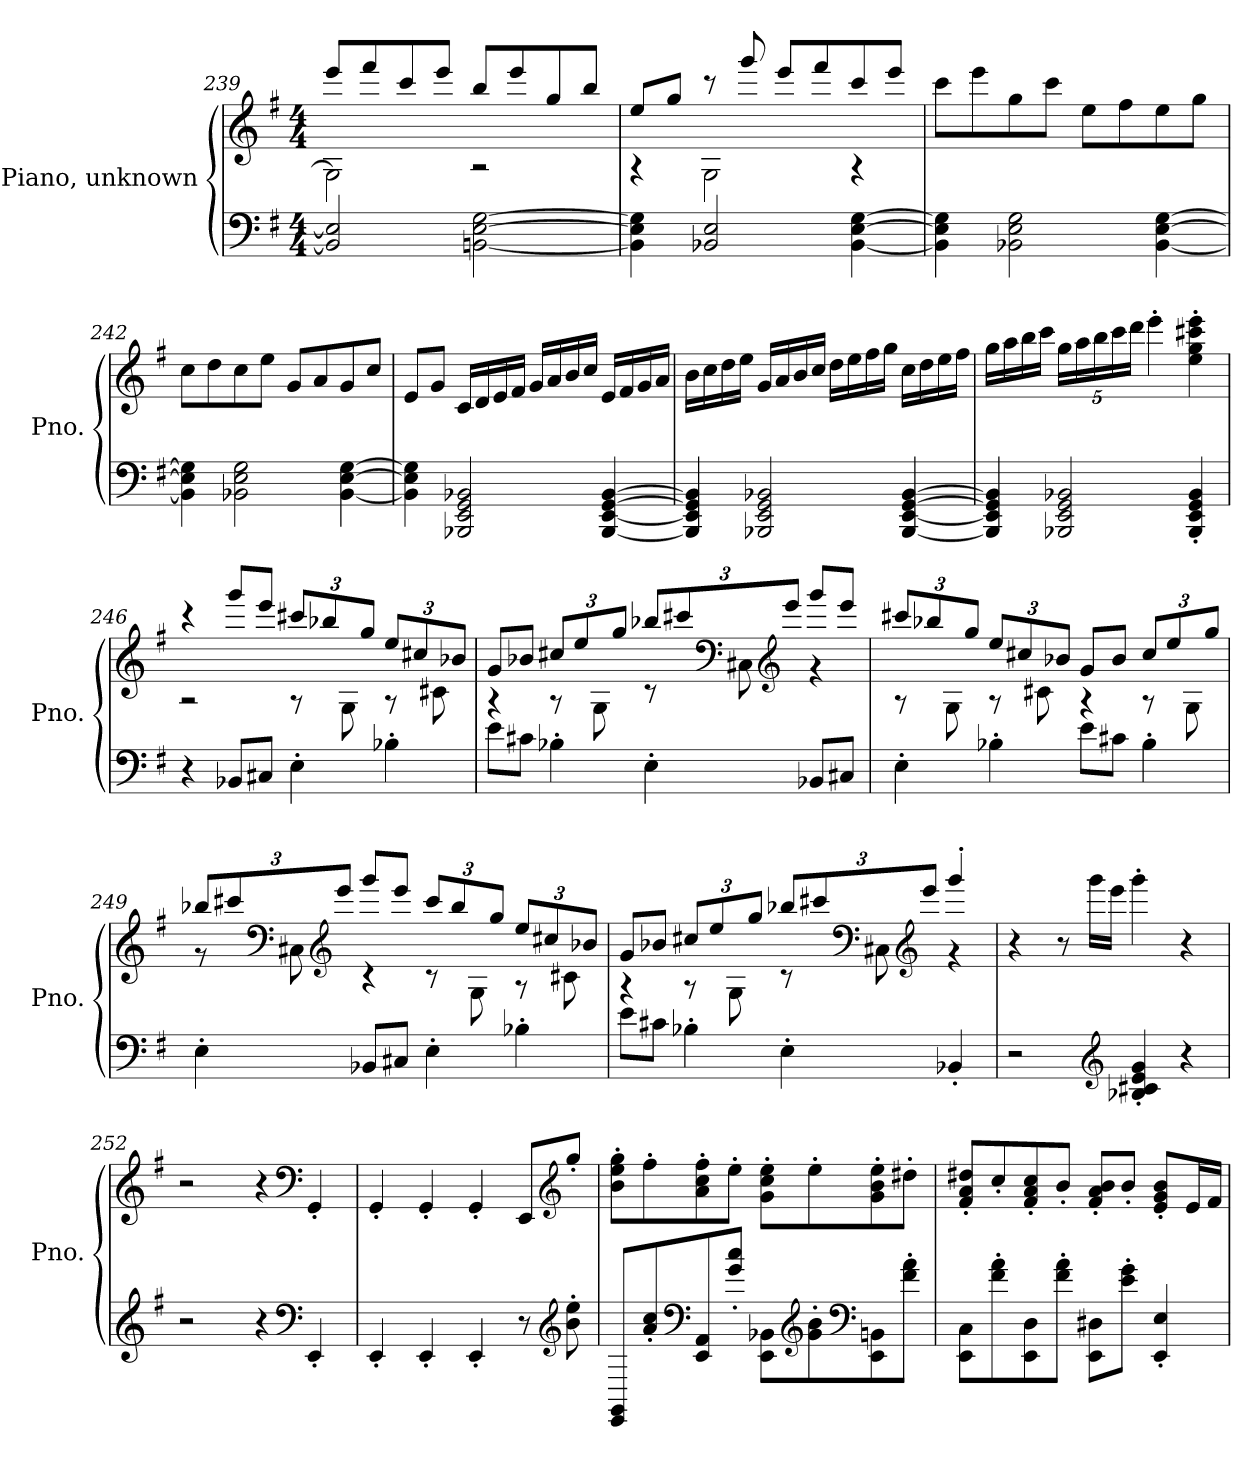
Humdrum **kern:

**kern	**kern
*part1	*part1
*staff2	*staff1
*I"Piano, unknown	*
*I'Pno.	*
*clefF4	*clefG2
*k[f#]	*k[f#]
*M4/4	*M4/4
=239	=239
*	*^
2BB-/] 2E/]	8eee/L	2G\]
.	8fff#/	.
.	8ccc/	.
.	8eee/J	.
[2BBn\ [2E\ [2G\	8bb/L	2r
.	8eee/	.
.	8gg/	.
.	8bb/J	.
=240	=240	=240
4BB\] 4E\] 4G\]	8ee/L	4r
.	8gg/J	.
2BB-X/ 2E/	8r	2G\
.	8ggg/	.
.	8eee/L	.
.	8fff#/	.
[4BB-\ [4E\ [4G\	8ccc/	4r
.	8eee/J	.
*	*v	*v
!!LO:LB:g=z
=241	=241
4BB-\] 4E\] 4G\]	8ccc\L
.	8eee\
2BB-X\ 2E\ 2G\	8gg\
.	8ccc\J
.	8ee\L
.	8ff#\
[4BB-\ [4E\ [4G\	8ee\
.	8gg\J
=242	=242
4BB-\] 4E\] 4G\]	8cc\L
.	8dd\
2BB-X\ 2E\ 2G\	8cc\
.	8ee\J
.	8g/L
.	8a/
[4BB-\ [4E\ [4G\	8g/
.	8cc/J
=243	=243
4BB-\] 4E\] 4G\]	8e/L
.	8g/J
2BBB-X/ 2EE/ 2GG/ 2BB-X/	16c/LL
.	16d/
.	16e/
.	16f#/JJ
.	16g/LL
.	16a/
.	16b/
.	16cc/JJ
[4BBB-/ [4EE/ [4GG/ [4BB-/	16e/LL
.	16f#/
.	16g/
.	16a/JJ
!!LO:LB:g=z
=244	=244
4BBB-/] 4EE/] 4GG/] 4BB-/]	16b\LL
.	16cc\
.	16dd\
.	16ee\JJ
2BBB-X/ 2EE/ 2GG/ 2BB-X/	16g/LL
.	16a/
.	16b/
.	16cc/JJ
.	16dd\LL
.	16ee\
.	16ff#\
.	16gg\JJ
[4BBB-/ [4EE/ [4GG/ [4BB-/	16cc\LL
.	16dd\
.	16ee\
.	16ff#\JJ
=245	=245
4BBB-/] 4EE/] 4GG/] 4BB-/]	16gg\LL
.	16aa\
.	16bb\
.	16ccc\JJ
*	*Xbrackettup
2BBB-X/ 2EE/ 2GG/ 2BB-X/	20gg\LL
.	20aa\
.	20bb\
.	20ccc\
.	20ddd\JJ
.	4eee'\
4BBB-/' 4EE/' 4GG/' 4BB-/'	4ee\' 4gg\' 4ccc#X\' 4eee\'
!!LO:PB:g=z
=246	=246
*	*^
4r	4r	2r
8BB-X/L	8ggg/L	.
8C#X/J	8eee/J	.
4E'\	12ccc#X/L	8r
.	12bb-X/	.
.	.	8G\
.	12gg/J	.
4B-X'\	12ee/L	8r
.	12cc#X/	.
.	.	8c#X\
.	12b-X/J	.
=247	=247	=247
8e\L	8g/L	4r
8c#X\J	8b-X/J	.
4B-X'\	12cc#X/L	8r
.	12ee/	.
.	.	8G\
.	12gg/J	.
4E'\	12bb-X/L	8r
.	12ccc#X/	.
*	*clefF4	*
.	.	8C#X\
*	*clefG2	*
.	12eee/J	.
8BB-X/L	8ggg/L	4r
8C#X/J	8eee/J	.
!!LO:LB:g=z	!!
=248	=248	=248
4E'\	12ccc#X/L	8r
.	12bb-X/	.
.	.	8G\
.	12gg/J	.
4B-X'\	12ee/L	8r
.	12cc#X/	.
.	.	8c#X\
.	12b-X/J	.
8e\L	8g/L	4r
8c#X\J	8b-/J	.
4B-'\	12cc#/L	8r
.	12ee/	.
.	.	8G\
.	12gg/J	.
=249	=249	=249
4E'\	12bb-X/L	8r
.	12ccc#X/	.
*	*clefF4	*
.	.	8C#X\
*	*clefG2	*
.	12eee/J	.
8BB-X/L	8ggg/L	4r
8C#X/J	8eee/J	.
4E'\	12ccc#/L	8r
.	12bb-/	.
.	.	8G\
.	12gg/J	.
4B-X'\	12ee/L	8r
.	12cc#X/	.
.	.	8c#X\
.	12b-X/J	.
!!LO:LB:g=z	!!
=250	=250	=250
8e\L	8g/L	4r
8c#X\J	8b-X/J	.
4B-X'\	12cc#X/L	8r
.	12ee/	.
.	.	8G\
.	12gg/J	.
4E'\	12bb-X/L	8r
.	12ccc#X/	.
*	*clefF4	*
.	.	8C#X\
*	*clefG2	*
.	12eee/J	.
4BB-X'/	4ggg'/	4r
*	*v	*v
=251	=251
2r	4r
.	8r
.	16ggg\LL
.	16eee\JJ
*clefG2	*
4B-X/' 4c#X/' 4e/' 4g/'	4ggg'\
4r	4r
=252	=252
2r	2r
4r	4r
*clefF4	*clefF4
4EE'/	4GG'/
=253	=253
4EE'/	4GG'/
4EE'/	4GG'/
4EE'/	4GG'/
8r	8EE/L
*clefG2	*clefG2
8b\' 8ee\'	8gg'/J
!!LO:LB:g=z
=254	=254
8EE/ 8GG/L	8b\' 8ee\' 8gg\'L
8a/' 8cc/'	8ff#'\
*clefF4	*
8EE/ 8AA/	8a\' 8cc\' 8ff#\'
8g/' 8cc/'J	8ee'\J
8EE\ 8BB-X\L	8g\' 8cc\' 8ee\'L
*clefG2	*
8g\' 8b\'	8ee'\
*clefF4	*
8EE\ 8BBn\	8g\' 8b\' 8ee\'
8f#\' 8a\'J	8dd#X'\J
=255	=255
8EE\ 8C\L	8f#/' 8a/' 8dd#X/'L
8f#\' 8a\'	8cc'/
8EE\ 8D\	8f#/' 8a/' 8cc/'
8f#\' 8a\'J	8b'/J
8EE\ 8D#X\L	8f#/' 8a/' 8b/'L
8e\' 8g\'J	8b'/J
4EE/' 4E/'	8e/' 8g/' 8b/'L
.	16e/L
.	16f#/JJ
=	=
*-	*-
